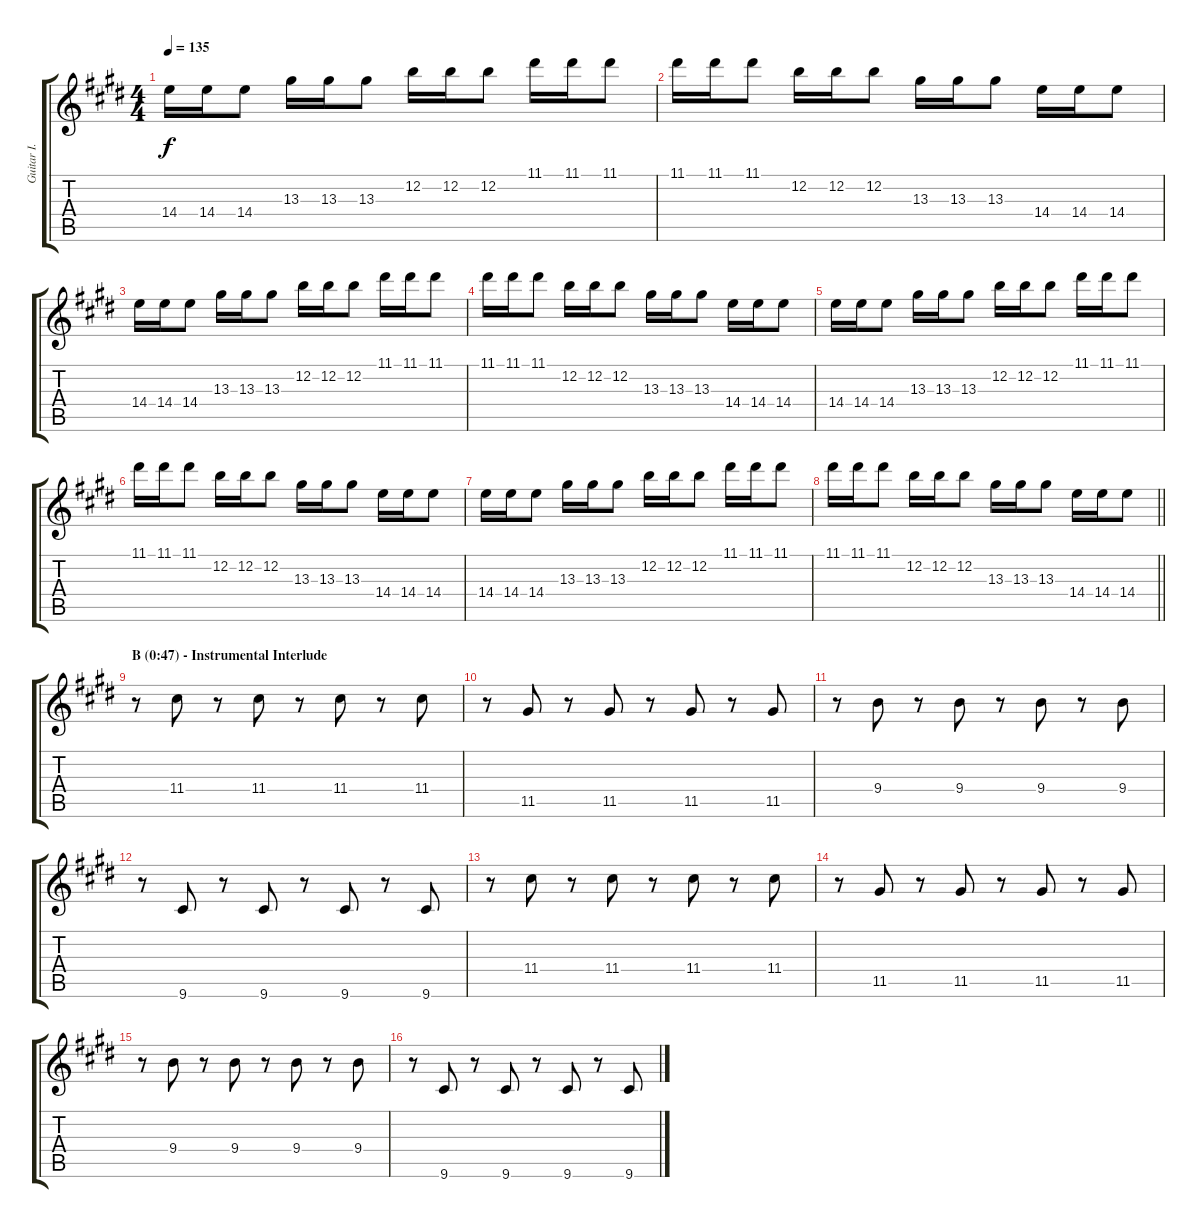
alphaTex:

\track ("Guitar I." "Guitar I.") {instrument electricguitarjazz}
\staff {score tabs}
\tuning (E4 B3 G3 D3 A2 E2) {hide}
\ts (4 4)
\tempo 135
\clef g2
\ks c#minor
14.4.16{dy f} 14.4.16 14.4.8 13.3.16 13.3.16 13.3.8 12.2.16 12.2.16 12.2.8 11.1.16 11.1.16 11.1.8 |
11.1.16 11.1.16 11.1.8 12.2.16 12.2.16 12.2.8 13.3.16 13.3.16 13.3.8 14.4.16 14.4.16 14.4.8 |
14.4.16 14.4.16 14.4.8 13.3.16 13.3.16 13.3.8 12.2.16 12.2.16 12.2.8 11.1.16 11.1.16 11.1.8 |
11.1.16 11.1.16 11.1.8 12.2.16 12.2.16 12.2.8 13.3.16 13.3.16 13.3.8 14.4.16 14.4.16 14.4.8 |
14.4.16 14.4.16 14.4.8 13.3.16 13.3.16 13.3.8 12.2.16 12.2.16 12.2.8 11.1.16 11.1.16 11.1.8 |
11.1.16 11.1.16 11.1.8 12.2.16 12.2.16 12.2.8 13.3.16 13.3.16 13.3.8 14.4.16 14.4.16 14.4.8 |
14.4.16 14.4.16 14.4.8 13.3.16 13.3.16 13.3.8 12.2.16 12.2.16 12.2.8 11.1.16 11.1.16 11.1.8 |
\barLineRight lightlight
11.1.16 11.1.16 11.1.8 12.2.16 12.2.16 12.2.8 13.3.16 13.3.16 13.3.8 14.4.16 14.4.16 14.4.8 |
\section ("" "B (0:47) - Instrumental Interlude")
r.8 11.4.8 r.8 11.4.8 r.8 11.4.8 r.8 11.4.8 |
r.8 11.5.8 r.8 11.5.8 r.8 11.5.8 r.8 11.5.8 |
r.8 9.4.8 r.8 9.4.8 r.8 9.4.8 r.8 9.4.8 |
r.8 9.6.8 r.8 9.6.8 r.8 9.6.8 r.8 9.6.8 |
r.8 11.4.8 r.8 11.4.8 r.8 11.4.8 r.8 11.4.8 |
r.8 11.5.8 r.8 11.5.8 r.8 11.5.8 r.8 11.5.8 |
r.8 9.4.8 r.8 9.4.8 r.8 9.4.8 r.8 9.4.8 |
r.8 9.6.8 r.8 9.6.8 r.8 9.6.8 r.8 9.6.8
